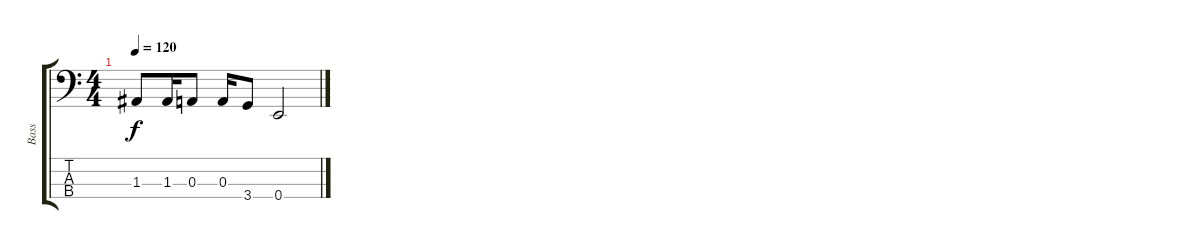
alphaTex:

\track ("Bass" "Bass") {instrument electricbassfinger}
\staff {score tabs}
\tuning (G2 D2 A1 E1) {hide}
\ts (4 4)
\tempo 120
\clef f4
\ks c
1.3.8{dy f} 1.3.16 0.3.8 0.3.16 3.4.8 0.4.2
